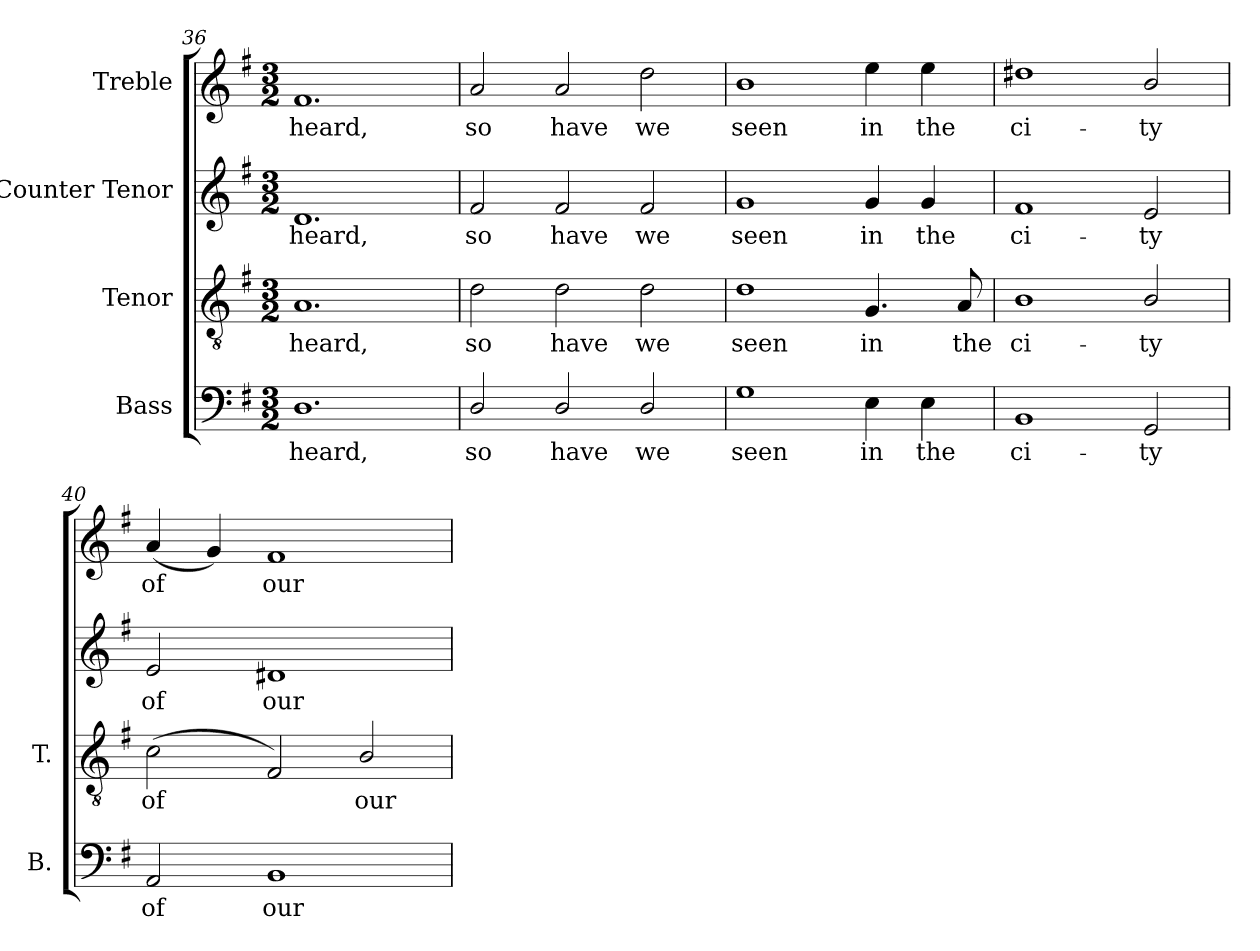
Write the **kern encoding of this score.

**kern	**text	**kern	**text	**kern	**text	**kern	**text
*part4	*part4	*part3	*part3	*part2	*part2	*part1	*part1
*staff4	*staff4	*staff3	*staff3	*staff2	*staff2	*staff1	*staff1
*I"Bass	*	*I"Tenor	*	*I"Counter Tenor	*	*I"Treble	*
*I'B.	*	*I'T.	*	*	*	*	*
*clefF4	*	*clefGv2	*	*clefG2	*	*clefG2	*
*	*	*ITrd7c12	*	*	*	*	*
*k[f#]	*	*k[f#]	*	*k[f#]	*	*k[f#]	*
*G:	*	*G:	*	*G:	*	*G:	*
*M3/2	*	*M3/2	*	*M3/2	*	*M3/2	*
=36	=36	=36	=36	=36	=36	=36	=36
!	!LO:LY:b:color=#000000	!	!	!	!	!	!
!	!	!	!LO:LY:b:color=#000000	!	!	!	!
!	!	!	!	!	!LO:LY:b:color=#000000	!	!
!	!	!	!	!	!	!	!LO:LY:b:color=#000000
1.Di	heard,	1.AAi	heard,	1.di	heard,	1.f#i	heard,
=37	=37	=37	=37	=37	=37	=37	=37
!	!LO:LY:b:color=#000000	!	!	!	!	!	!
!	!	!	!LO:LY:b:color=#000000	!	!	!	!
!	!	!	!	!	!LO:LY:b:color=#000000	!	!
!	!	!	!	!	!	!	!LO:LY:b:color=#000000
2Di/	so	2Di\	so	2f#i/	so	2ai/	so
!	!LO:LY:b:color=#000000	!	!	!	!	!	!
!	!	!	!LO:LY:b:color=#000000	!	!	!	!
!	!	!	!	!	!LO:LY:b:color=#000000	!	!
!	!	!	!	!	!	!	!LO:LY:b:color=#000000
2Di/	have	2Di\	have	2f#i/	have	2ai/	have
!	!LO:LY:b:color=#000000	!	!	!	!	!	!
!	!	!	!LO:LY:b:color=#000000	!	!	!	!
!	!	!	!	!	!LO:LY:b:color=#000000	!	!
!	!	!	!	!	!	!	!LO:LY:b:color=#000000
2Di/	we	2Di\	we	2f#i/	we	2ddi\	we
=38	=38	=38	=38	=38	=38	=38	=38
!	!LO:LY:b:color=#000000	!	!	!	!	!	!
!	!	!	!LO:LY:b:color=#000000	!	!	!	!
!	!	!	!	!	!LO:LY:b:color=#000000	!	!
!	!	!	!	!	!	!	!LO:LY:b:color=#000000
1Gi	seen	1Di	seen	1gi	seen	1bi	seen
!	!LO:LY:b:color=#000000	!	!	!	!	!	!
!	!	!	!LO:LY:b:color=#000000	!	!	!	!
!	!	!	!	!	!LO:LY:b:color=#000000	!	!
!	!	!	!	!	!	!	!LO:LY:b:color=#000000
4Ei\	in	4.GGi/	in	4gi/	in	4eei\	in
!	!LO:LY:b:color=#000000	!	!	!	!	!	!
!	!	!	!	!	!LO:LY:b:color=#000000	!	!
!	!	!	!	!	!	!	!LO:LY:b:color=#000000
4Ei\	the	.	.	4gi/	the	4eei\	the
!	!	!	!LO:LY:b:color=#000000	!	!	!	!
.	.	8AAi/	the	.	.	.	.
=39	=39	=39	=39	=39	=39	=39	=39
!	!LO:LY:b:color=#000000	!	!	!	!	!	!
!	!	!	!LO:LY:b:color=#000000	!	!	!	!
!	!	!	!	!	!LO:LY:b:color=#000000	!	!
!	!	!	!	!	!	!	!LO:LY:b:color=#000000
1BBi	ci-	1BBi	ci-	1f#i	ci-	1dd#Xi	ci-
!	!LO:LY:b:color=#000000	!	!	!	!	!	!
!	!	!	!LO:LY:b:color=#000000	!	!	!	!
!	!	!	!	!	!LO:LY:b:color=#000000	!	!
!	!	!	!	!	!	!	!LO:LY:b:color=#000000
2GGi/	-ty	2BBi/	-ty	2ei/	-ty	2bi/	-ty
=40	=40	=40	=40	=40	=40	=40	=40
!	!LO:LY:b:color=#000000	!	!	!	!	!	!
!	!	!	!LO:LY:b:color=#000000	!	!	!	!
!	!	!	!	!	!LO:LY:b:color=#000000	!	!
!	!	!	!	!	!	!	!LO:LY:b:color=#000000
2AAi/	of	(2Ci\	of	2ei/	of	(4ai/	of
.	.	.	.	.	.	4gi/)	.
!	!LO:LY:b:color=#000000	!	!	!	!	!	!
!	!	!	!	!	!LO:LY:b:color=#000000	!	!
!	!	!	!	!	!	!	!LO:LY:b:color=#000000
1BBi	our	2FF#i/)	.	1d#Xi	our	1f#i	our
!	!	!	!LO:LY:b:color=#000000	!	!	!	!
.	.	2BBi/	our	.	.	.	.
=	=	=	=	=	=	=	=
*-	*-	*-	*-	*-	*-	*-	*-
